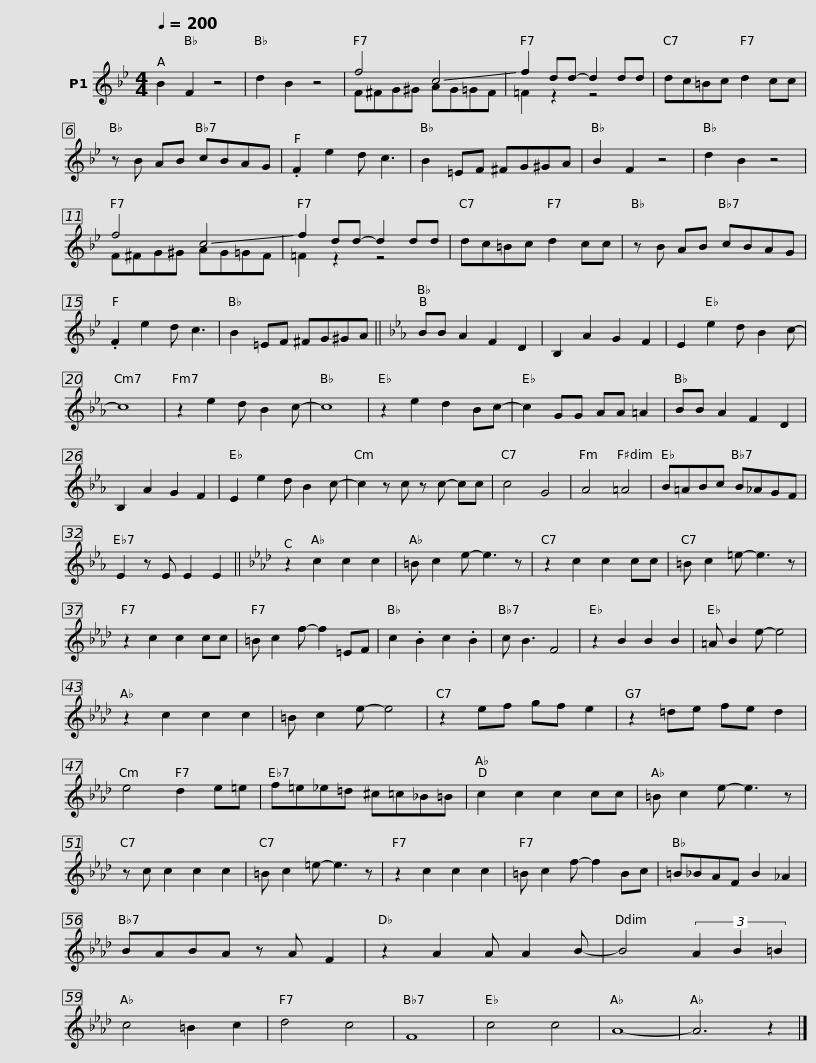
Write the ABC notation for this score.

X:1
%%score ( 1 2 )
L:1/8
Q:1/4=200
M:4/4
I:linebreak $
K:Bb
V:1 treble
V:2 treble
V:1
 B2 F2 z4 | d2 B2 z4 | f4 !-(!c4 | !-)!f2 dd- d2 dd | dc=Bc d2 cc |$ %5
 z B AB cBAG | .F2 e2 d c3 | B2 =EF ^FG^GA | B2 F2 z4 | d2 B2 z4 | %10
 f4 !-(!c4 |$ !-)!f2 dd- d2 dd | dc=Bc d2 cc | z B AB cBAG | .F2 e2 d c3 | %15
 B2 =EF ^FG^GA ||$[K:Eb] BB A2 F2 D2 | B,2 A2 G2 F2 | E2 e2 d B2 c- | c8 | %20
 z2 e2 d B2 c- | c8 | z2 e2 d2 Bc- |$ c2 GG AA =A2 | BB A2 F2 D2 | %25
 B,2 A2 G2 F2 | E2 e2 d B2 c- | c2 z c z c- cc |$ c4 G4 | A4 =A4 | %30
 B=ABc B_AGF | E2 z E E2 E2 ||$[K:Ab] z2 c2 c2 c2 | =B c2 e- e3 z | z2 c2 c2 cc | %35
 =B c2 =e- e3 z | z2 c2 c2 cc | =B c2 f- f2 =EF | c2 .B2 c2 .B2 |$ c B3 F4 | %40
 z2 B2 B2 B2 | =A B2 e- e4 | z2 c2 c2 c2 | =B c2 e- e4 | z2 ef gf e2 | %45
 z2 =de fe d2 |$ e4 d2 e=e | f=e_e=d ^c=c_B=B | c2 c2 c2 cc | =B c2 e- e3 z | %50
 z c c2 c2 c2 | =B c2 =e- e3 z |$ z2 c2 c2 c2 | =B c2 f- f2 Bc | =B_BAF B2 _A2 | %55
 BABA z A F2 | z2 A2 A A2 B- |$ B4 (3A2 B2 =B2 | c4 =B2 c2 | d4 c4 | %60
 F8 | c4 c4 | A8- | A6 z2 |] %64
V:2
 x8 | x8 | F^FG^G AG=GF | =F2 z2 z4 | x8 |$ %5
 x8 | x8 | x8 | x8 | x8 | %10
 F^FG^G AG=GF |$ =F2 z2 z4 | x8 | x8 | x8 | %15
 x8 ||$[K:Eb] x8 | x8 | x8 | x8 | %20
 x8 | x8 | x8 |$ x8 | x8 | %25
 x8 | x8 | x8 |$ x8 | x8 | %30
 x8 | x8 ||$[K:Ab] x8 | x8 | x8 | %35
 x8 | x8 | x8 | x8 |$ x8 | %40
 x8 | x8 | x8 | x8 | x8 | %45
 x8 |$ x8 | x8 | x8 | x8 | %50
 x8 | x8 |$ x8 | x8 | x8 | %55
 x8 | x8 |$ x8 | x8 | x8 | %60
 x8 | x8 | x8 | x8 |] %64
